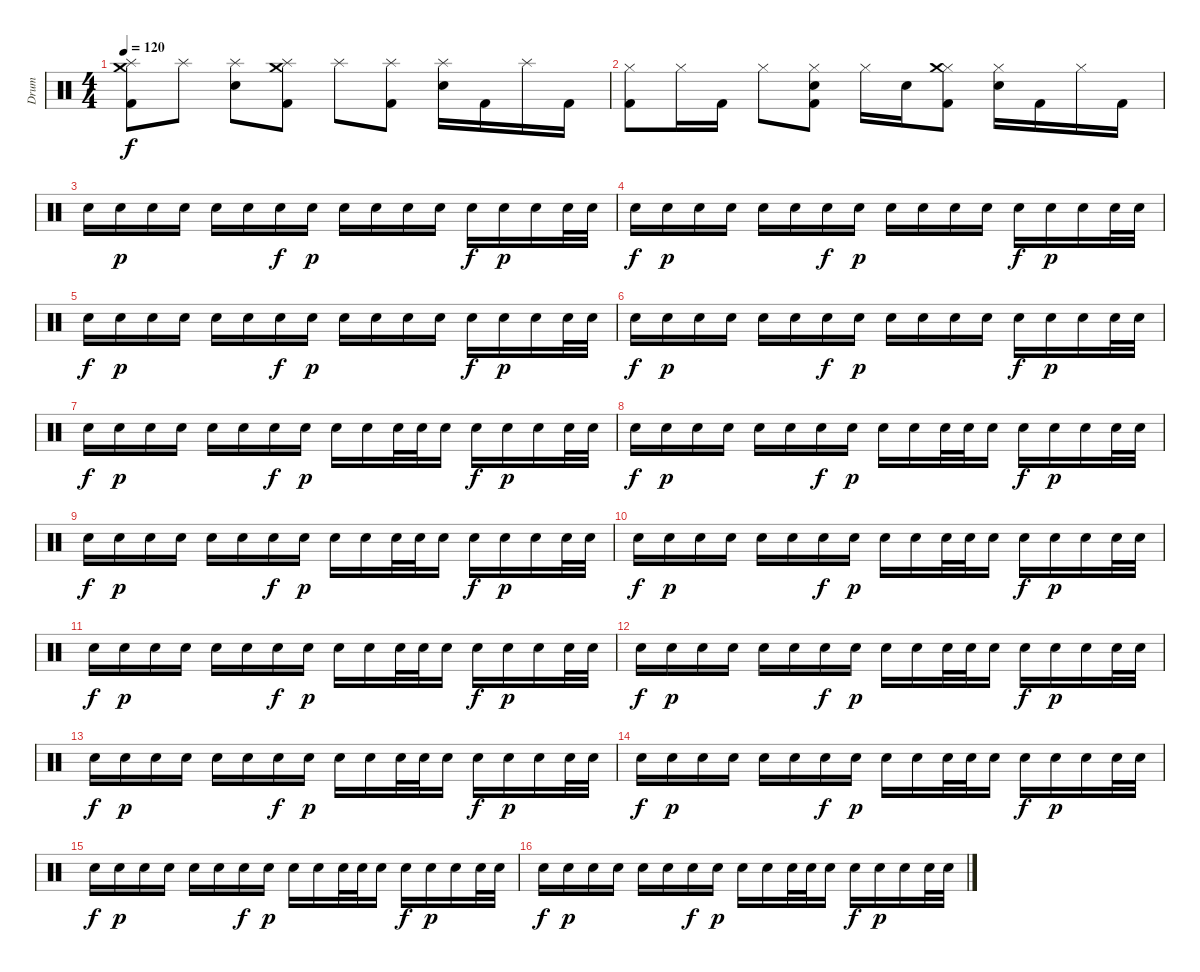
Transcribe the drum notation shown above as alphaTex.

\track ("Drum" "Drum") {instrument percussion}
\staff {score}
\articulation defaults
\ts (4 4)
\tempo 120
\clef neutral
\ks c
("Splash (hit)" "Crash medium (hit)" "Kick (hit) 2").8{dy f} "Splash (hit)".8 ("Splash (hit)" "Electric Snare (hit)").8 ("Splash (hit)" "Crash medium (hit)" "Kick (hit) 2").8 "Splash (hit)".8 ("Splash (hit)" "Kick (hit) 2").8 ("Splash (hit)" "Electric Snare (hit)").16 "Kick (hit) 2".16 "Splash (hit)".16 "Kick (hit) 2".16 |
("Hi-Hat (closed)" "Kick (hit) 2").8 "Hi-Hat (closed)".16 "Kick (hit) 2".16 "Hi-Hat (closed)".8 ("Hi-Hat (closed)" "Electric Snare (hit)" "Kick (hit) 2").8 "Hi-Hat (closed)".16 "Electric Snare (hit)".16 ("Hi-Hat (closed)" "Crash medium (hit)" "Kick (hit) 2").8 ("Hi-Hat (closed)" "Electric Snare (hit)").16 "Kick (hit) 2".16 "Hi-Hat (closed)".16 "Kick (hit) 2".16 |
"Electric Snare (hit)".16 "Electric Snare (hit)".16{dy p} "Electric Snare (hit)".16 "Electric Snare (hit)".16 "Electric Snare (hit)".16 "Electric Snare (hit)".16 "Electric Snare (hit)".16{dy f} "Electric Snare (hit)".16{dy p} "Electric Snare (hit)".16 "Electric Snare (hit)".16 "Electric Snare (hit)".16 "Electric Snare (hit)".16 "Electric Snare (hit)".16{dy f} "Electric Snare (hit)".16{dy p} "Electric Snare (hit)".16 "Electric Snare (hit)".32 "Electric Snare (hit)".32 |
"Electric Snare (hit)".16{dy f} "Electric Snare (hit)".16{dy p} "Electric Snare (hit)".16 "Electric Snare (hit)".16 "Electric Snare (hit)".16 "Electric Snare (hit)".16 "Electric Snare (hit)".16{dy f} "Electric Snare (hit)".16{dy p} "Electric Snare (hit)".16 "Electric Snare (hit)".16 "Electric Snare (hit)".16 "Electric Snare (hit)".16 "Electric Snare (hit)".16{dy f} "Electric Snare (hit)".16{dy p} "Electric Snare (hit)".16 "Electric Snare (hit)".32 "Electric Snare (hit)".32 |
"Electric Snare (hit)".16{dy f} "Electric Snare (hit)".16{dy p} "Electric Snare (hit)".16 "Electric Snare (hit)".16 "Electric Snare (hit)".16 "Electric Snare (hit)".16 "Electric Snare (hit)".16{dy f} "Electric Snare (hit)".16{dy p} "Electric Snare (hit)".16 "Electric Snare (hit)".16 "Electric Snare (hit)".16 "Electric Snare (hit)".16 "Electric Snare (hit)".16{dy f} "Electric Snare (hit)".16{dy p} "Electric Snare (hit)".16 "Electric Snare (hit)".32 "Electric Snare (hit)".32 |
"Electric Snare (hit)".16{dy f} "Electric Snare (hit)".16{dy p} "Electric Snare (hit)".16 "Electric Snare (hit)".16 "Electric Snare (hit)".16 "Electric Snare (hit)".16 "Electric Snare (hit)".16{dy f} "Electric Snare (hit)".16{dy p} "Electric Snare (hit)".16 "Electric Snare (hit)".16 "Electric Snare (hit)".16 "Electric Snare (hit)".16 "Electric Snare (hit)".16{dy f} "Electric Snare (hit)".16{dy p} "Electric Snare (hit)".16 "Electric Snare (hit)".32 "Electric Snare (hit)".32 |
"Electric Snare (hit)".16{dy f} "Electric Snare (hit)".16{dy p} "Electric Snare (hit)".16 "Electric Snare (hit)".16 "Electric Snare (hit)".16 "Electric Snare (hit)".16 "Electric Snare (hit)".16{dy f} "Electric Snare (hit)".16{dy p} "Electric Snare (hit)".16 "Electric Snare (hit)".16 "Electric Snare (hit)".32 "Electric Snare (hit)".32 "Electric Snare (hit)".16 "Electric Snare (hit)".16{dy f} "Electric Snare (hit)".16{dy p} "Electric Snare (hit)".16 "Electric Snare (hit)".32 "Electric Snare (hit)".32 |
"Electric Snare (hit)".16{dy f} "Electric Snare (hit)".16{dy p} "Electric Snare (hit)".16 "Electric Snare (hit)".16 "Electric Snare (hit)".16 "Electric Snare (hit)".16 "Electric Snare (hit)".16{dy f} "Electric Snare (hit)".16{dy p} "Electric Snare (hit)".16 "Electric Snare (hit)".16 "Electric Snare (hit)".32 "Electric Snare (hit)".32 "Electric Snare (hit)".16 "Electric Snare (hit)".16{dy f} "Electric Snare (hit)".16{dy p} "Electric Snare (hit)".16 "Electric Snare (hit)".32 "Electric Snare (hit)".32 |
"Electric Snare (hit)".16{dy f} "Electric Snare (hit)".16{dy p} "Electric Snare (hit)".16 "Electric Snare (hit)".16 "Electric Snare (hit)".16 "Electric Snare (hit)".16 "Electric Snare (hit)".16{dy f} "Electric Snare (hit)".16{dy p} "Electric Snare (hit)".16 "Electric Snare (hit)".16 "Electric Snare (hit)".32 "Electric Snare (hit)".32 "Electric Snare (hit)".16 "Electric Snare (hit)".16{dy f} "Electric Snare (hit)".16{dy p} "Electric Snare (hit)".16 "Electric Snare (hit)".32 "Electric Snare (hit)".32 |
"Electric Snare (hit)".16{dy f} "Electric Snare (hit)".16{dy p} "Electric Snare (hit)".16 "Electric Snare (hit)".16 "Electric Snare (hit)".16 "Electric Snare (hit)".16 "Electric Snare (hit)".16{dy f} "Electric Snare (hit)".16{dy p} "Electric Snare (hit)".16 "Electric Snare (hit)".16 "Electric Snare (hit)".32 "Electric Snare (hit)".32 "Electric Snare (hit)".16 "Electric Snare (hit)".16{dy f} "Electric Snare (hit)".16{dy p} "Electric Snare (hit)".16 "Electric Snare (hit)".32 "Electric Snare (hit)".32 |
"Electric Snare (hit)".16{dy f} "Electric Snare (hit)".16{dy p} "Electric Snare (hit)".16 "Electric Snare (hit)".16 "Electric Snare (hit)".16 "Electric Snare (hit)".16 "Electric Snare (hit)".16{dy f} "Electric Snare (hit)".16{dy p} "Electric Snare (hit)".16 "Electric Snare (hit)".16 "Electric Snare (hit)".32 "Electric Snare (hit)".32 "Electric Snare (hit)".16 "Electric Snare (hit)".16{dy f} "Electric Snare (hit)".16{dy p} "Electric Snare (hit)".16 "Electric Snare (hit)".32 "Electric Snare (hit)".32 |
"Electric Snare (hit)".16{dy f} "Electric Snare (hit)".16{dy p} "Electric Snare (hit)".16 "Electric Snare (hit)".16 "Electric Snare (hit)".16 "Electric Snare (hit)".16 "Electric Snare (hit)".16{dy f} "Electric Snare (hit)".16{dy p} "Electric Snare (hit)".16 "Electric Snare (hit)".16 "Electric Snare (hit)".32 "Electric Snare (hit)".32 "Electric Snare (hit)".16 "Electric Snare (hit)".16{dy f} "Electric Snare (hit)".16{dy p} "Electric Snare (hit)".16 "Electric Snare (hit)".32 "Electric Snare (hit)".32 |
"Electric Snare (hit)".16{dy f} "Electric Snare (hit)".16{dy p} "Electric Snare (hit)".16 "Electric Snare (hit)".16 "Electric Snare (hit)".16 "Electric Snare (hit)".16 "Electric Snare (hit)".16{dy f} "Electric Snare (hit)".16{dy p} "Electric Snare (hit)".16 "Electric Snare (hit)".16 "Electric Snare (hit)".32 "Electric Snare (hit)".32 "Electric Snare (hit)".16 "Electric Snare (hit)".16{dy f} "Electric Snare (hit)".16{dy p} "Electric Snare (hit)".16 "Electric Snare (hit)".32 "Electric Snare (hit)".32 |
"Electric Snare (hit)".16{dy f} "Electric Snare (hit)".16{dy p} "Electric Snare (hit)".16 "Electric Snare (hit)".16 "Electric Snare (hit)".16 "Electric Snare (hit)".16 "Electric Snare (hit)".16{dy f} "Electric Snare (hit)".16{dy p} "Electric Snare (hit)".16 "Electric Snare (hit)".16 "Electric Snare (hit)".32 "Electric Snare (hit)".32 "Electric Snare (hit)".16 "Electric Snare (hit)".16{dy f} "Electric Snare (hit)".16{dy p} "Electric Snare (hit)".16 "Electric Snare (hit)".32 "Electric Snare (hit)".32 |
"Electric Snare (hit)".16{dy f} "Electric Snare (hit)".16{dy p} "Electric Snare (hit)".16 "Electric Snare (hit)".16 "Electric Snare (hit)".16 "Electric Snare (hit)".16 "Electric Snare (hit)".16{dy f} "Electric Snare (hit)".16{dy p} "Electric Snare (hit)".16 "Electric Snare (hit)".16 "Electric Snare (hit)".32 "Electric Snare (hit)".32 "Electric Snare (hit)".16 "Electric Snare (hit)".16{dy f} "Electric Snare (hit)".16{dy p} "Electric Snare (hit)".16 "Electric Snare (hit)".32 "Electric Snare (hit)".32 |
"Electric Snare (hit)".16{dy f} "Electric Snare (hit)".16{dy p} "Electric Snare (hit)".16 "Electric Snare (hit)".16 "Electric Snare (hit)".16 "Electric Snare (hit)".16 "Electric Snare (hit)".16{dy f} "Electric Snare (hit)".16{dy p} "Electric Snare (hit)".16 "Electric Snare (hit)".16 "Electric Snare (hit)".32 "Electric Snare (hit)".32 "Electric Snare (hit)".16 "Electric Snare (hit)".16{dy f} "Electric Snare (hit)".16{dy p} "Electric Snare (hit)".16 "Electric Snare (hit)".32 "Electric Snare (hit)".32
